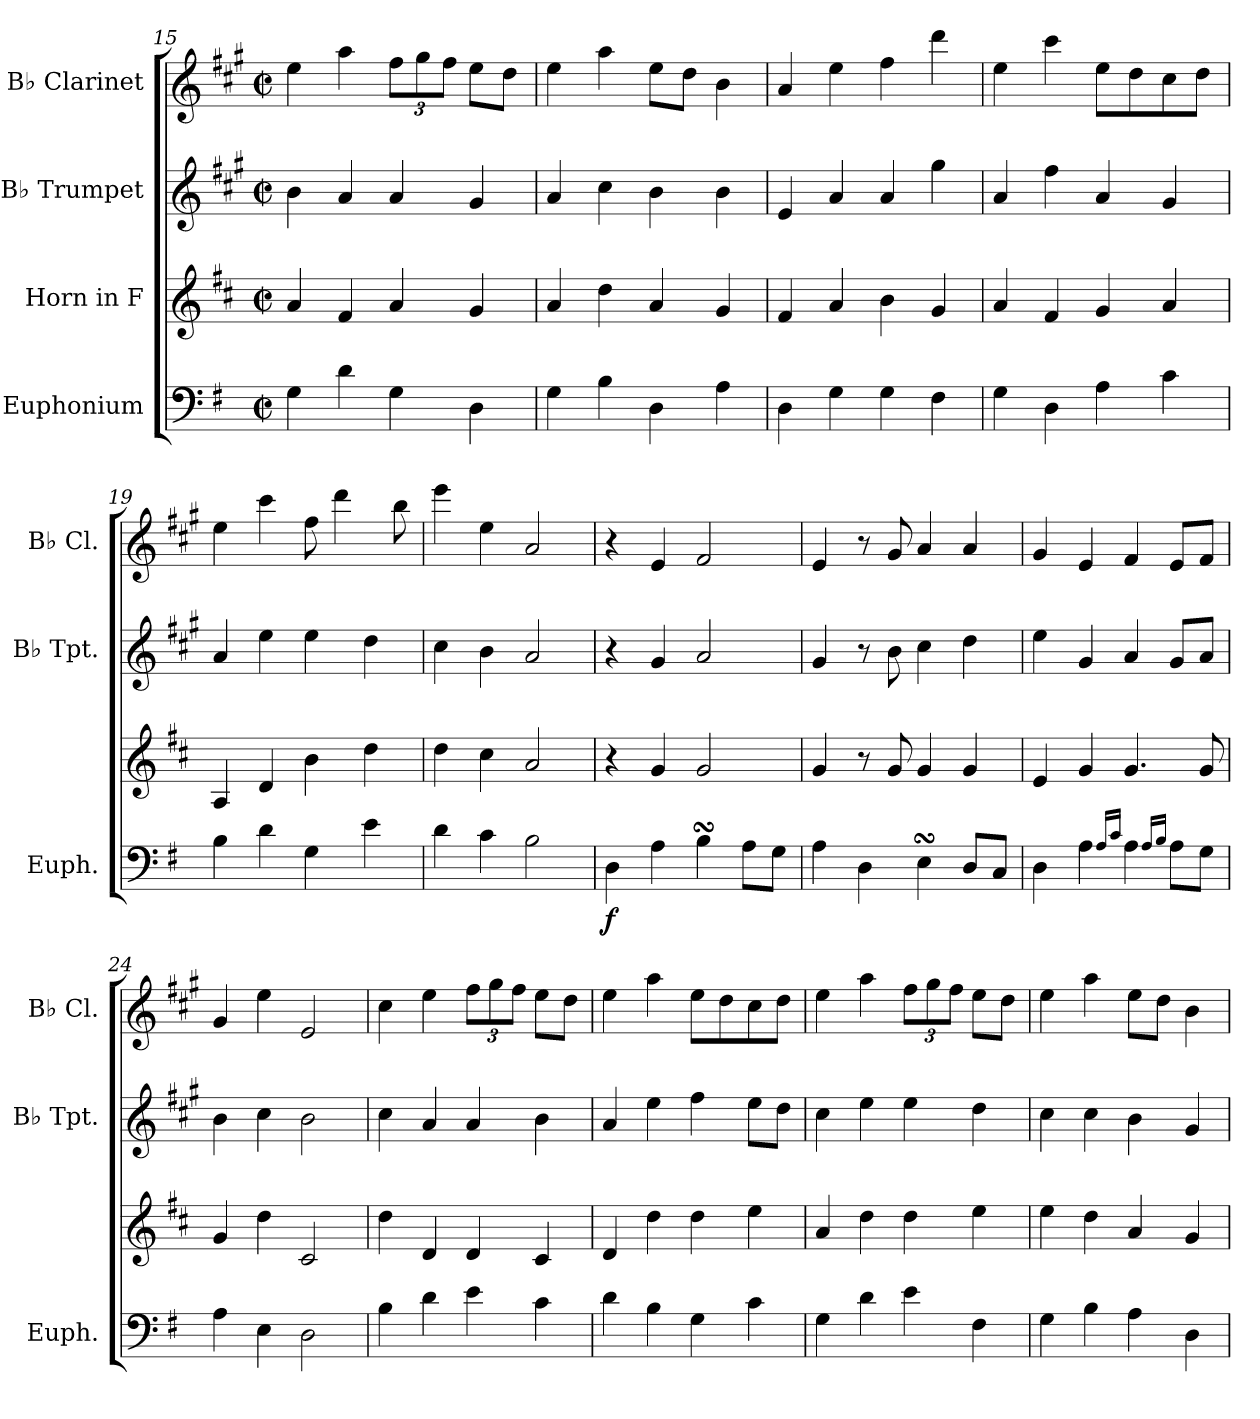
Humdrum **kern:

**kern	**dynam	**kern	**kern	**kern
*part4	*part4	*part3	*part2	*part1
*staff4	*staff4	*staff3	*staff2	*staff1
*I"Euphonium	*	*I"Horn in F	*I"B♭ Trumpet	*I"B♭ Clarinet
*I'Euph.	*	*	*I'B♭ Tpt.	*I'B♭ Cl.
*clefF4	*	*clefG2	*clefG2	*clefG2
*	*	*ITrd4c7	*ITrd1c2	*ITrd1c2
*k[f#]	*	*k[f#]	*k[f#]	*k[f#]
*M2/2	*	*M2/2	*M2/2	*M2/2
*met(c|)	*	*met(c|)	*met(c|)	*met(c|)
=15	=15	=15	=15	=15
4G\	.	4d/	4a\	4dd\
4d\	.	4B/	4g/	4gg\
*	*	*	*	*Xbrackettup
4G\	.	4d/	4g/	12ee\L
.	.	.	.	12ff#\
.	.	.	.	12ee\J
4D\	.	4c/	4f#/	8dd\L
.	.	.	.	8cc\J
=16	=16	=16	=16	=16
4G\	.	4d/	4g/	4dd\
4B\	.	4g\	4b\	4gg\
4D\	.	4d/	4a\	8dd\L
.	.	.	.	8cc\J
4A\	.	4c/	4a\	4a\
=17	=17	=17	=17	=17
4D\	.	4B/	4d/	4g/
4G\	.	4d/	4g/	4dd\
4G\	.	4e\	4g/	4ee\
4F#\	.	4c/	4ff#\	4ccc\
=18	=18	=18	=18	=18
4G\	.	4d/	4g/	4dd\
4D\	.	4B/	4ee\	4bb\
4A\	.	4c/	4g/	8dd\L
.	.	.	.	8cc\
4c\	.	4d/	4f#/	8b\
.	.	.	.	8cc\J
=19	=19	=19	=19	=19
4B\	.	4D/	4g/	4dd\
4d\	.	4G/	4dd\	4bb\
4G\	.	4e\	4dd\	8ee\
.	.	.	.	4ccc\
4e\	.	4g\	4cc\	.
.	.	.	.	8aa\
!!LO:LB:g=z
=20	=20	=20	=20	=20
4d\	.	4g\	4b\	4ddd\
4c\	.	4f#\	4a\	4dd\
2B\	.	2d/	2g/	2g/
=21	=21	=21	=21	=21
!	!LO:DY:b	!	!	!
4D\	f	4r	4r	4r
4A\	.	4c/	4f#/	4d/
4BsSsS\	.	2c/	2g/	2e/
8A\L	.	.	.	.
8G\J	.	.	.	.
=22	=22	=22	=22	=22
4A\	.	4c/	4f#/	4d/
4D\	.	8r	8r	8r
.	.	8c/	8a\	8f#/
4EsSSS\	.	4c/	4b\	4g/
8D/L	.	4c/	4cc\	4g/
8C/J	.	.	.	.
=23	=23	=23	=23	=23
4D\	.	4A/	4dd\	4f#/
4A\	.	4c/	4f#/	4d/
16qA/LL	.	.	.	.
16qc/JJ	.	.	.	.
4A\	.	4.c/	4g/	4e/
16qA/LL	.	.	.	.
16qB/JJ	.	.	.	.
8A\L	.	.	8f#/L	8d/L
8G\J	.	8c/	8g/J	8e/J
=24	=24	=24	=24	=24
4A\	.	4c/	4a\	4f#/
4E\	.	4g\	4b\	4dd\
2D\	.	2F#/	2a\	2d/
=25	=25	=25	=25	=25
4B\	.	4g\	4b\	4b\
4d\	.	4G/	4g/	4dd\
4e\	.	4G/	4g/	12ee\L
.	.	.	.	12ff#\
.	.	.	.	12ee\J
4c\	.	4F#/	4a\	8dd\L
.	.	.	.	8cc\J
=26	=26	=26	=26	=26
4d\	.	4G/	4g/	4dd\
4B\	.	4g\	4dd\	4gg\
4G\	.	4g\	4ee\	8dd\L
.	.	.	.	8cc\
4c\	.	4a\	8dd\L	8b\
.	.	.	8cc\J	8cc\J
!!LO:LB:g=z
=27	=27	=27	=27	=27
4G\	.	4d/	4b\	4dd\
4d\	.	4g\	4dd\	4gg\
4e\	.	4g\	4dd\	12ee\L
.	.	.	.	12ff#\
.	.	.	.	12ee\J
4F#\	.	4a\	4cc\	8dd\L
.	.	.	.	8cc\J
=28	=28	=28	=28	=28
4G\	.	4a\	4b\	4dd\
4B\	.	4g\	4b\	4gg\
4A\	.	4d/	4a\	8dd\L
.	.	.	.	8cc\J
4D\	.	4c/	4f#/	4a\
=	=	=	=	=
*-	*-	*-	*-	*-
